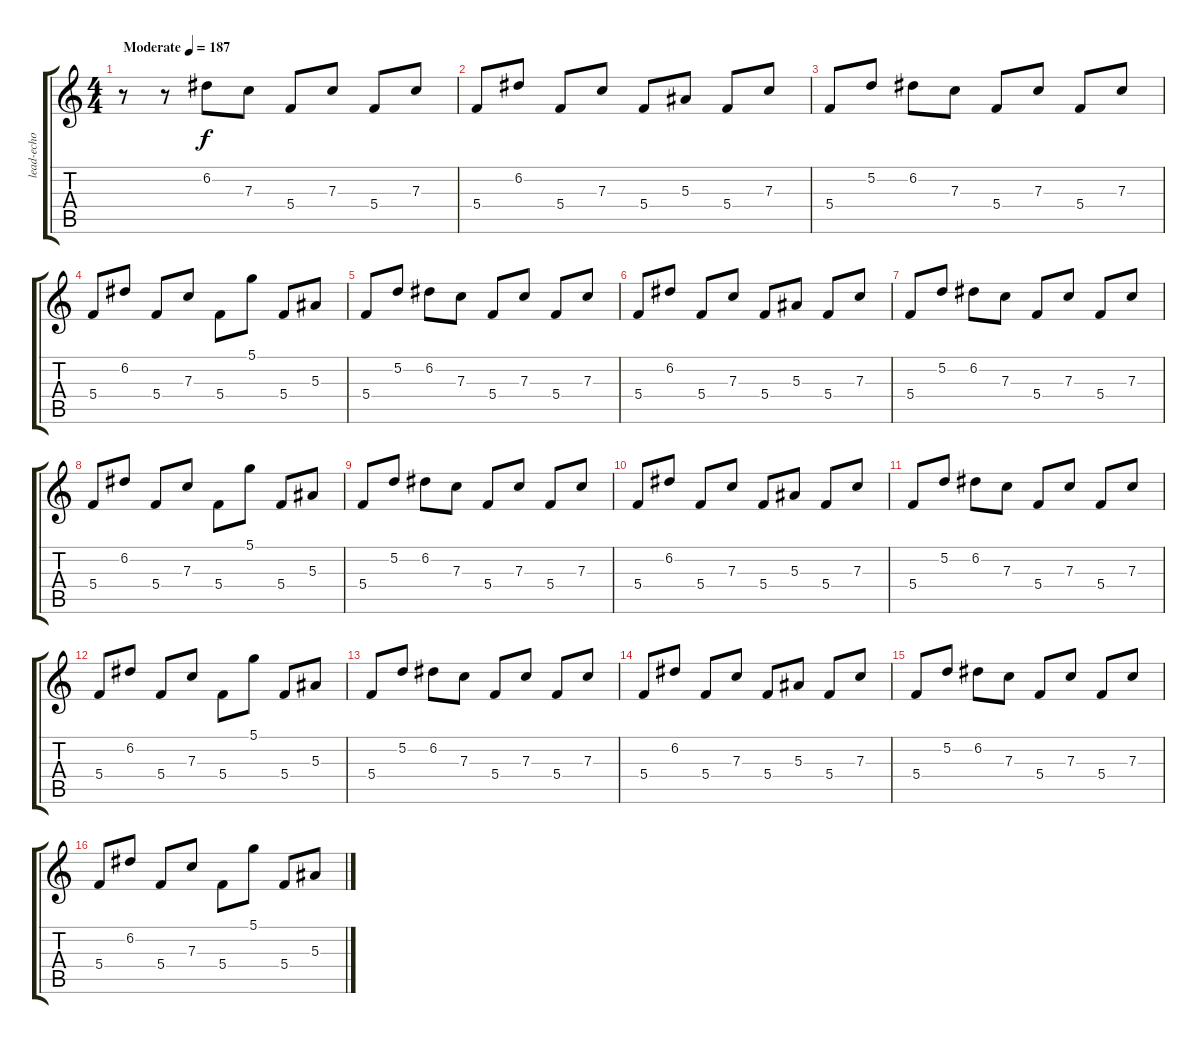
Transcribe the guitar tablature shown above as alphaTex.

\track ("lead-echo" "lead-echo") {instrument overdrivenguitar}
\staff {score tabs}
\tuning (D4 A3 F3 C3 G2 D2) {hide}
\ts (4 4)
\tempo (187 "Moderate")
\clef g2
\ks c
r.8{dy f instrument overdrivenguitar} r.8 6.2.8 7.3.8 5.4.8 7.3.8 5.4.8 7.3.8 |
5.4.8 6.2.8 5.4.8 7.3.8 5.4.8 5.3.8 5.4.8 7.3.8 |
5.4.8 5.2.8 6.2.8 7.3.8 5.4.8 7.3.8 5.4.8 7.3.8 |
5.4.8 6.2.8 5.4.8 7.3.8 5.4.8 5.1.8 5.4.8 5.3.8 |
5.4.8 5.2.8 6.2.8 7.3.8 5.4.8 7.3.8 5.4.8 7.3.8 |
5.4.8 6.2.8 5.4.8 7.3.8 5.4.8 5.3.8 5.4.8 7.3.8 |
5.4.8 5.2.8 6.2.8 7.3.8 5.4.8 7.3.8 5.4.8 7.3.8 |
5.4.8 6.2.8 5.4.8 7.3.8 5.4.8 5.1.8 5.4.8 5.3.8 |
5.4.8 5.2.8 6.2.8 7.3.8 5.4.8 7.3.8 5.4.8 7.3.8 |
5.4.8 6.2.8 5.4.8 7.3.8 5.4.8 5.3.8 5.4.8 7.3.8 |
5.4.8 5.2.8 6.2.8 7.3.8 5.4.8 7.3.8 5.4.8 7.3.8 |
5.4.8 6.2.8 5.4.8 7.3.8 5.4.8 5.1.8 5.4.8 5.3.8 |
5.4.8 5.2.8 6.2.8 7.3.8 5.4.8 7.3.8 5.4.8 7.3.8 |
5.4.8 6.2.8 5.4.8 7.3.8 5.4.8 5.3.8 5.4.8 7.3.8 |
5.4.8 5.2.8 6.2.8 7.3.8 5.4.8 7.3.8 5.4.8 7.3.8 |
5.4.8 6.2.8 5.4.8 7.3.8 5.4.8 5.1.8 5.4.8 5.3.8
